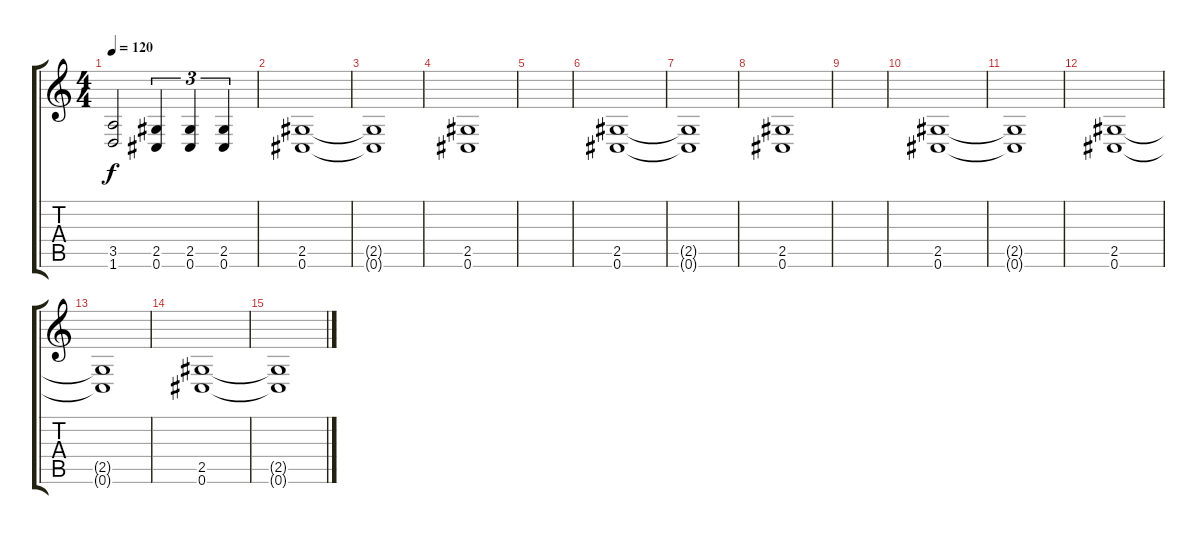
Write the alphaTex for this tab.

\track "" {instrument distortionguitar}
\staff {score tabs}
\tuning (Db4 Ab3 E3 B2 Gb2 Db2) {hide}
\ts (4 4)
\tempo 120
\clef g2
\ks c
(3.5 1.6).2{dy f} (2.5 0.6).4{tu (3 2)} (2.5 0.6).4{tu (3 2)} (2.5 0.6).4{tu (3 2)} |
(2.5 0.6).1 |
(2.5{t} 0.6{t}).1 |
(2.5 0.6).1 |
|
(2.5 0.6).1 |
(2.5{t} 0.6{t}).1 |
(2.5 0.6).1 |
|
(2.5 0.6).1 |
(2.5{t} 0.6{t}).1 |
(2.5 0.6).1 |
(2.5{t} 0.6{t}).1 |
(2.5 0.6).1 |
(2.5{t} 0.6{t}).1
